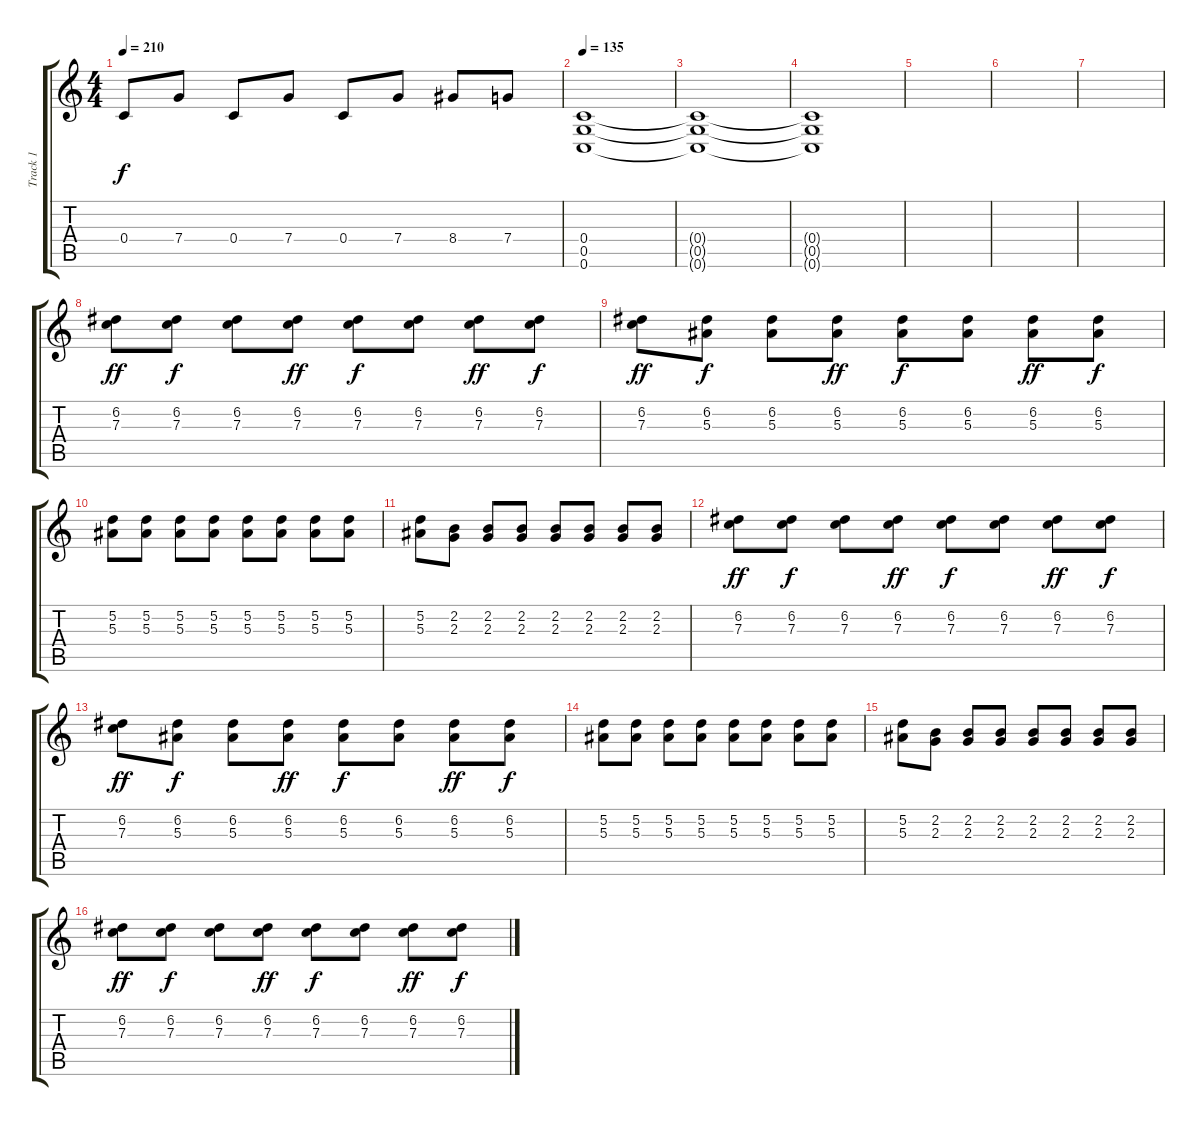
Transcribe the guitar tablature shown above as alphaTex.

\track ("Track 1" "Track 1") {instrument distortionguitar}
\staff {score tabs}
\tuning (D4 A3 F3 C3 G2 C2) {hide}
\ts (4 4)
\tempo 210
\clef g2
\ks c
0.4.8{dy f} 7.4.8 0.4.8 7.4.8 0.4.8 7.4.8 8.4.8 7.4.8 |
\tempo 135
(0.4 0.5 0.6).1 |
(0.4{t} 0.5{t} 0.6{t}).1 |
(0.4{t} 0.5{t} 0.6{t}).1{instrument acousticguitarsteel} |
|
|
|
(6.2 7.3).8{dy ff} (6.2 7.3).8{dy f} (6.2 7.3).8 (6.2 7.3).8{dy ff} (6.2 7.3).8{dy f} (6.2 7.3).8 (6.2 7.3).8{dy ff} (6.2 7.3).8{dy f} |
(6.2 7.3).8{dy ff} (6.2 5.3).8{dy f} (6.2 5.3).8 (6.2 5.3).8{dy ff} (6.2 5.3).8{dy f} (6.2 5.3).8 (6.2 5.3).8{dy ff} (6.2 5.3).8{dy f} |
(5.2 5.3).8 (5.2 5.3).8 (5.2 5.3).8 (5.2 5.3).8 (5.2 5.3).8 (5.2 5.3).8 (5.2 5.3).8 (5.2 5.3).8 |
(5.2 5.3).8 (2.2 2.3).8 (2.2 2.3).8 (2.2 2.3).8 (2.2 2.3).8 (2.2 2.3).8 (2.2 2.3).8 (2.2 2.3).8 |
(6.2 7.3).8{dy ff} (6.2 7.3).8{dy f} (6.2 7.3).8 (6.2 7.3).8{dy ff} (6.2 7.3).8{dy f} (6.2 7.3).8 (6.2 7.3).8{dy ff} (6.2 7.3).8{dy f} |
(6.2 7.3).8{dy ff} (6.2 5.3).8{dy f} (6.2 5.3).8 (6.2 5.3).8{dy ff} (6.2 5.3).8{dy f} (6.2 5.3).8 (6.2 5.3).8{dy ff} (6.2 5.3).8{dy f} |
(5.2 5.3).8 (5.2 5.3).8 (5.2 5.3).8 (5.2 5.3).8 (5.2 5.3).8 (5.2 5.3).8 (5.2 5.3).8 (5.2 5.3).8 |
(5.2 5.3).8 (2.2 2.3).8 (2.2 2.3).8 (2.2 2.3).8 (2.2 2.3).8 (2.2 2.3).8 (2.2 2.3).8 (2.2 2.3).8 |
(6.2 7.3).8{dy ff} (6.2 7.3).8{dy f} (6.2 7.3).8 (6.2 7.3).8{dy ff} (6.2 7.3).8{dy f} (6.2 7.3).8 (6.2 7.3).8{dy ff} (6.2 7.3).8{dy f}
